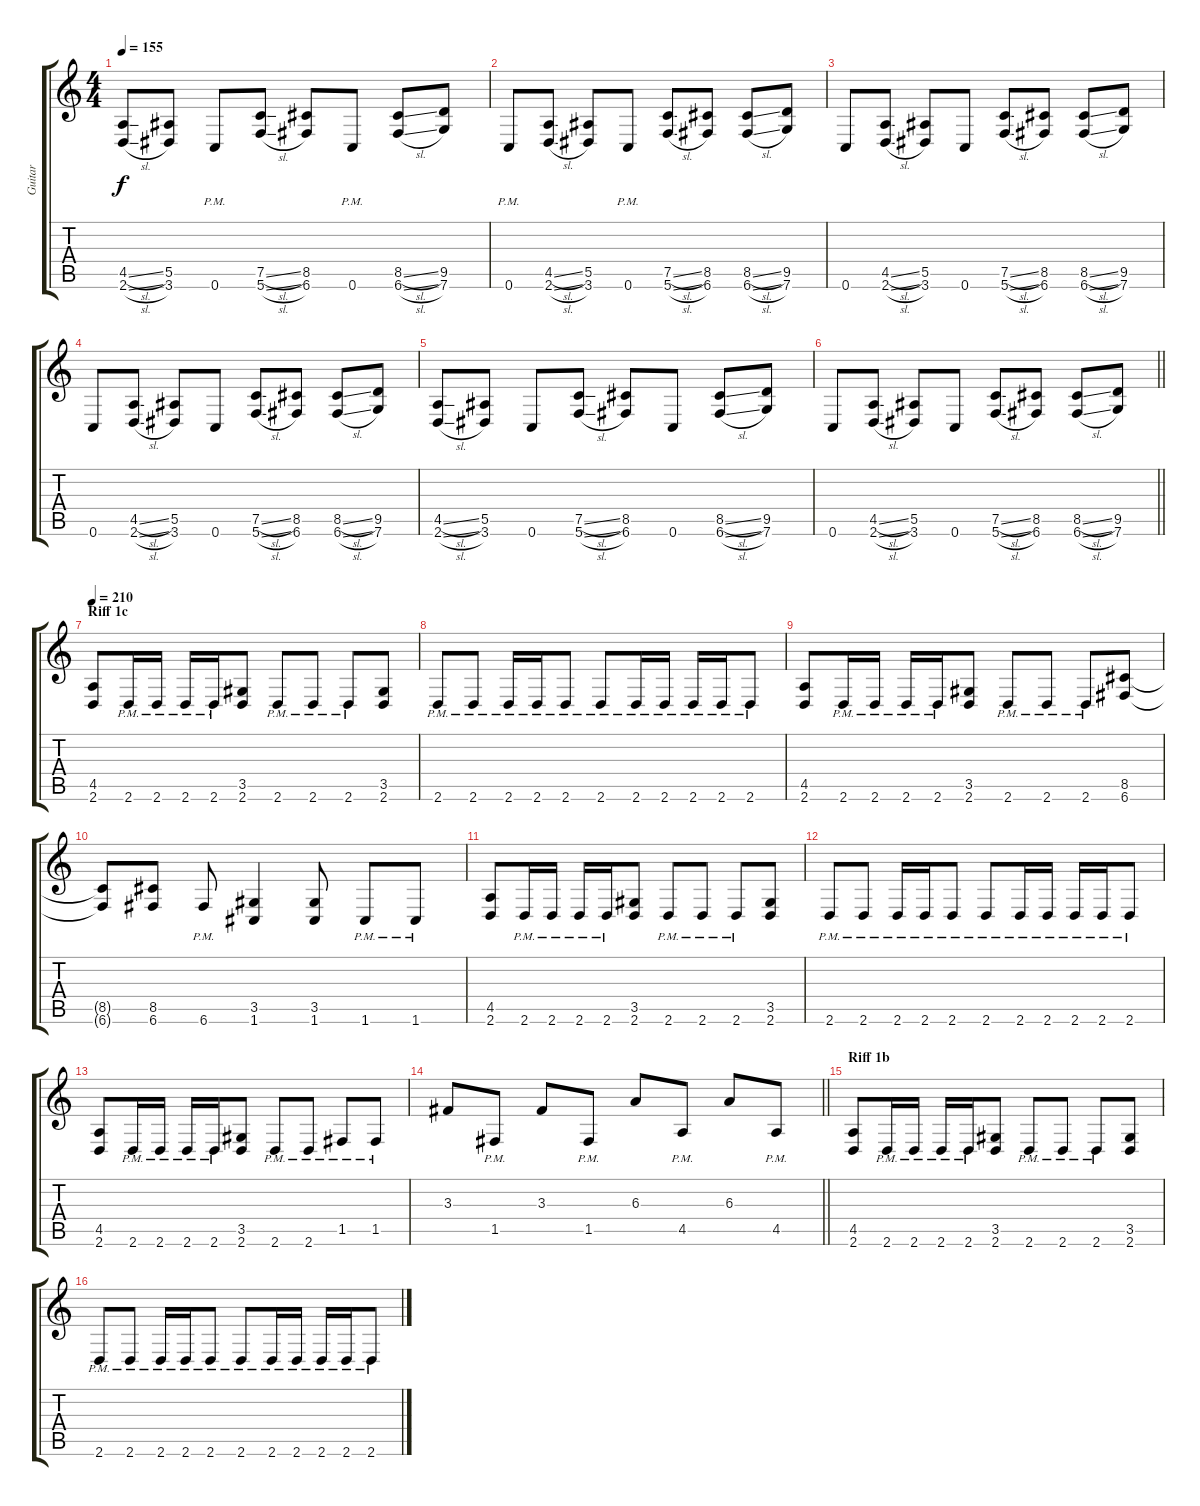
\track ("Guitar" "Guitar") {instrument distortionguitar}
\staff {score tabs}
\tuning (C4 G3 Eb3 Bb2 F2 C2) {hide}
\ts (4 4)
\tempo 155
\clef g2
\ks c
(4.5{sl} 2.6{sl}).8{dy f} (5.5 3.6).8 0.6{pm}.8 (7.5{sl} 5.6{sl}).8 (8.5 6.6).8 0.6{pm}.8 (8.5{sl} 6.6{sl}).8 (9.5 7.6).8 |
0.6{pm}.8 (4.5{sl} 2.6{sl}).8 (5.5 3.6).8 0.6{pm}.8 (7.5{sl} 5.6{sl}).8 (8.5 6.6).8 (8.5{sl} 6.6{sl}).8 (9.5 7.6).8 |
0.6.8 (4.5{sl} 2.6{sl}).8 (5.5 3.6).8 0.6.8 (7.5{sl} 5.6{sl}).8 (8.5 6.6).8 (8.5{sl} 6.6{sl}).8 (9.5 7.6).8 |
0.6.8 (4.5{sl} 2.6{sl}).8 (5.5 3.6).8 0.6.8 (7.5{sl} 5.6{sl}).8 (8.5 6.6).8 (8.5{sl} 6.6{sl}).8 (9.5 7.6).8 |
(4.5{sl} 2.6{sl}).8 (5.5 3.6).8 0.6.8 (7.5{sl} 5.6{sl}).8 (8.5 6.6).8 0.6.8 (8.5{sl} 6.6{sl}).8 (9.5 7.6).8 |
\barLineRight lightlight
0.6.8 (4.5{sl} 2.6{sl}).8 (5.5 3.6).8 0.6.8 (7.5{sl} 5.6{sl}).8 (8.5 6.6).8 (8.5{sl} 6.6{sl}).8 (9.5 7.6).8 |
\section ("" "Riff 1c")
\tempo 210
(4.5 2.6).8 2.6{pm}.16 2.6{pm}.16 2.6{pm}.16 2.6{pm}.16 (3.5 2.6).8 2.6{pm}.8 2.6{pm}.8 2.6{pm}.8 (3.5 2.6).8 |
2.6{pm}.8 2.6{pm}.8 2.6{pm}.16 2.6{pm}.16 2.6{pm}.8 2.6{pm}.8 2.6{pm}.16 2.6{pm}.16 2.6{pm}.16 2.6{pm}.16 2.6{pm}.8 |
(4.5 2.6).8 2.6{pm}.16 2.6{pm}.16 2.6{pm}.16 2.6{pm}.16 (3.5 2.6).8 2.6{pm}.8 2.6{pm}.8 2.6{pm}.8 (8.5 6.6).8 |
(8.5{t} 6.6{t}).8 (8.5 6.6).8 6.6{pm}.8 (3.5 1.6).4 (3.5 1.6).8 1.6{pm}.8 1.6{pm}.8 |
(4.5 2.6).8 2.6{pm}.16 2.6{pm}.16 2.6{pm}.16 2.6{pm}.16 (3.5 2.6).8 2.6{pm}.8 2.6{pm}.8 2.6{pm}.8 (3.5 2.6).8 |
2.6{pm}.8 2.6{pm}.8 2.6{pm}.16 2.6{pm}.16 2.6{pm}.8 2.6{pm}.8 2.6{pm}.16 2.6{pm}.16 2.6{pm}.16 2.6{pm}.16 2.6{pm}.8 |
(4.5 2.6).8 2.6{pm}.16 2.6{pm}.16 2.6{pm}.16 2.6{pm}.16 (3.5 2.6).8 2.6{pm}.8 2.6{pm}.8 1.5{pm}.8 1.5{pm}.8 |
\barLineRight lightlight
3.3.8 1.5{pm}.8 3.3.8 1.5{pm}.8 6.3.8 4.5{pm}.8 6.3.8 4.5{pm}.8 |
\section ("" "Riff 1b")
(4.5 2.6).8 2.6{pm}.16 2.6{pm}.16 2.6{pm}.16 2.6{pm}.16 (3.5 2.6).8 2.6{pm}.8 2.6{pm}.8 2.6{pm}.8 (3.5 2.6).8 |
2.6{pm}.8 2.6{pm}.8 2.6{pm}.16 2.6{pm}.16 2.6{pm}.8 2.6{pm}.8 2.6{pm}.16 2.6{pm}.16 2.6{pm}.16 2.6{pm}.16 2.6{pm}.8
